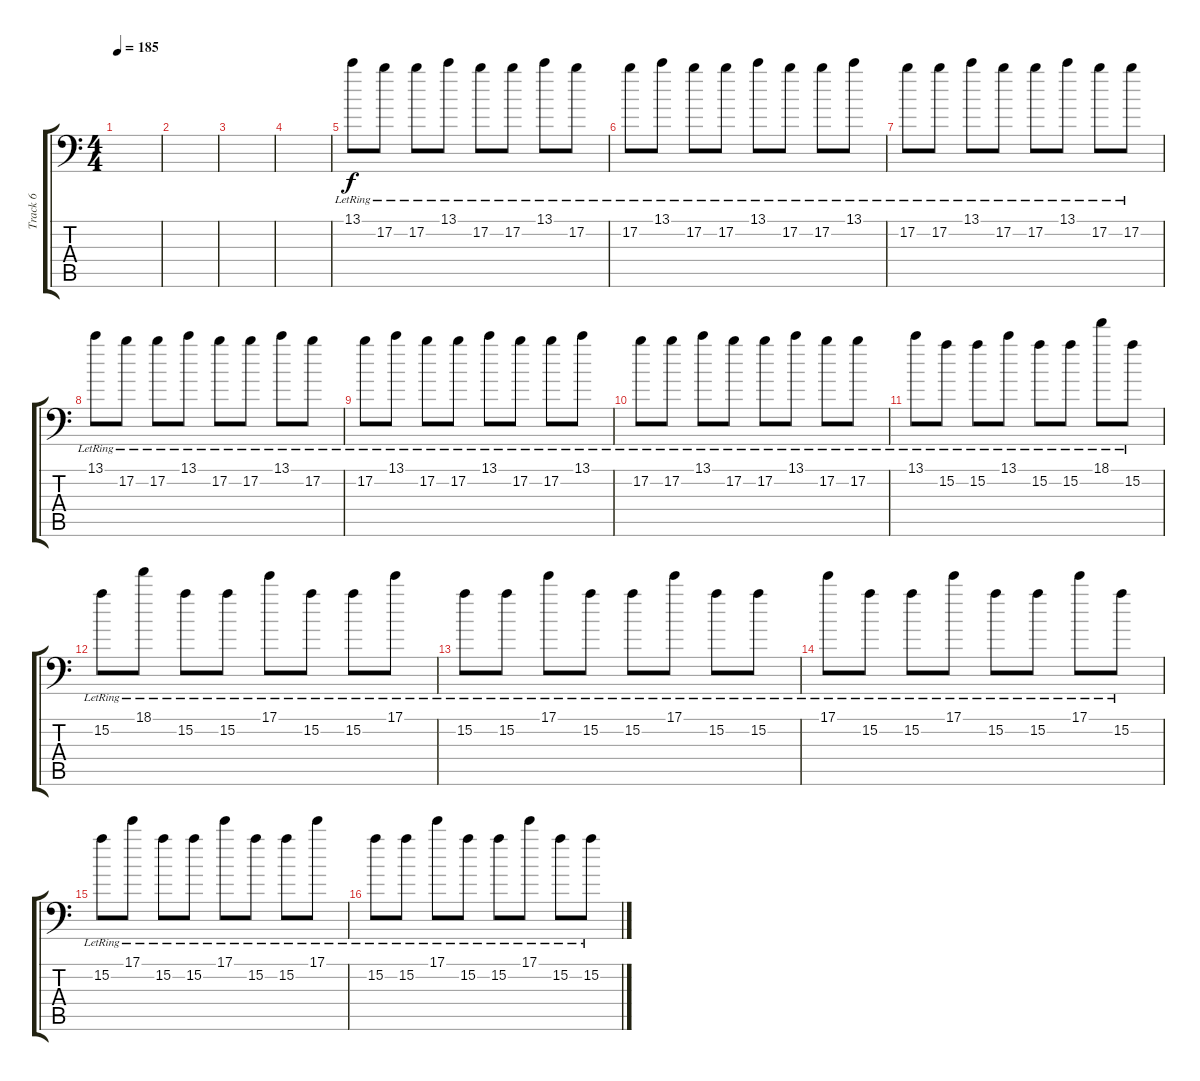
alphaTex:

\track ("Track 6" "Track 6") {instrument acousticguitarnylon}
\staff {score tabs}
\tuning (B3 Gb3 D3 A2 E2 A1) {hide}
\ts (4 4)
\tempo 185
\clef f4
\ks c
|
|
|
|
13.1{lr}.8 17.2{lr}.8 17.2{lr}.8 13.1{lr}.8 17.2{lr}.8 17.2{lr}.8 13.1{lr}.8 17.2{lr}.8 |
17.2{lr}.8 13.1{lr}.8 17.2{lr}.8 17.2{lr}.8 13.1{lr}.8 17.2{lr}.8 17.2{lr}.8 13.1{lr}.8 |
17.2{lr}.8 17.2{lr}.8 13.1{lr}.8 17.2{lr}.8 17.2{lr}.8 13.1{lr}.8 17.2{lr}.8 17.2{lr}.8 |
13.1{lr}.8 17.2{lr}.8 17.2{lr}.8 13.1{lr}.8 17.2{lr}.8 17.2{lr}.8 13.1{lr}.8 17.2{lr}.8 |
17.2{lr}.8 13.1{lr}.8 17.2{lr}.8 17.2{lr}.8 13.1{lr}.8 17.2{lr}.8 17.2{lr}.8 13.1{lr}.8 |
17.2{lr}.8 17.2{lr}.8 13.1{lr}.8 17.2{lr}.8 17.2{lr}.8 13.1{lr}.8 17.2{lr}.8 17.2{lr}.8 |
13.1{lr}.8 15.2{lr}.8 15.2{lr}.8 13.1{lr}.8 15.2{lr}.8 15.2{lr}.8 18.1{lr}.8 15.2{lr}.8 |
15.2{lr}.8 18.1{lr}.8 15.2{lr}.8 15.2{lr}.8 17.1{lr}.8 15.2{lr}.8 15.2{lr}.8 17.1{lr}.8 |
15.2{lr}.8 15.2{lr}.8 17.1{lr}.8 15.2{lr}.8 15.2{lr}.8 17.1{lr}.8 15.2{lr}.8 15.2{lr}.8 |
17.1{lr}.8 15.2{lr}.8 15.2{lr}.8 17.1{lr}.8 15.2{lr}.8 15.2{lr}.8 17.1{lr}.8 15.2{lr}.8 |
15.2{lr}.8 17.1{lr}.8 15.2{lr}.8 15.2{lr}.8 17.1{lr}.8 15.2{lr}.8 15.2{lr}.8 17.1{lr}.8 |
15.2{lr}.8 15.2{lr}.8 17.1{lr}.8 15.2{lr}.8 15.2{lr}.8 17.1{lr}.8 15.2{lr}.8 15.2{lr}.8
